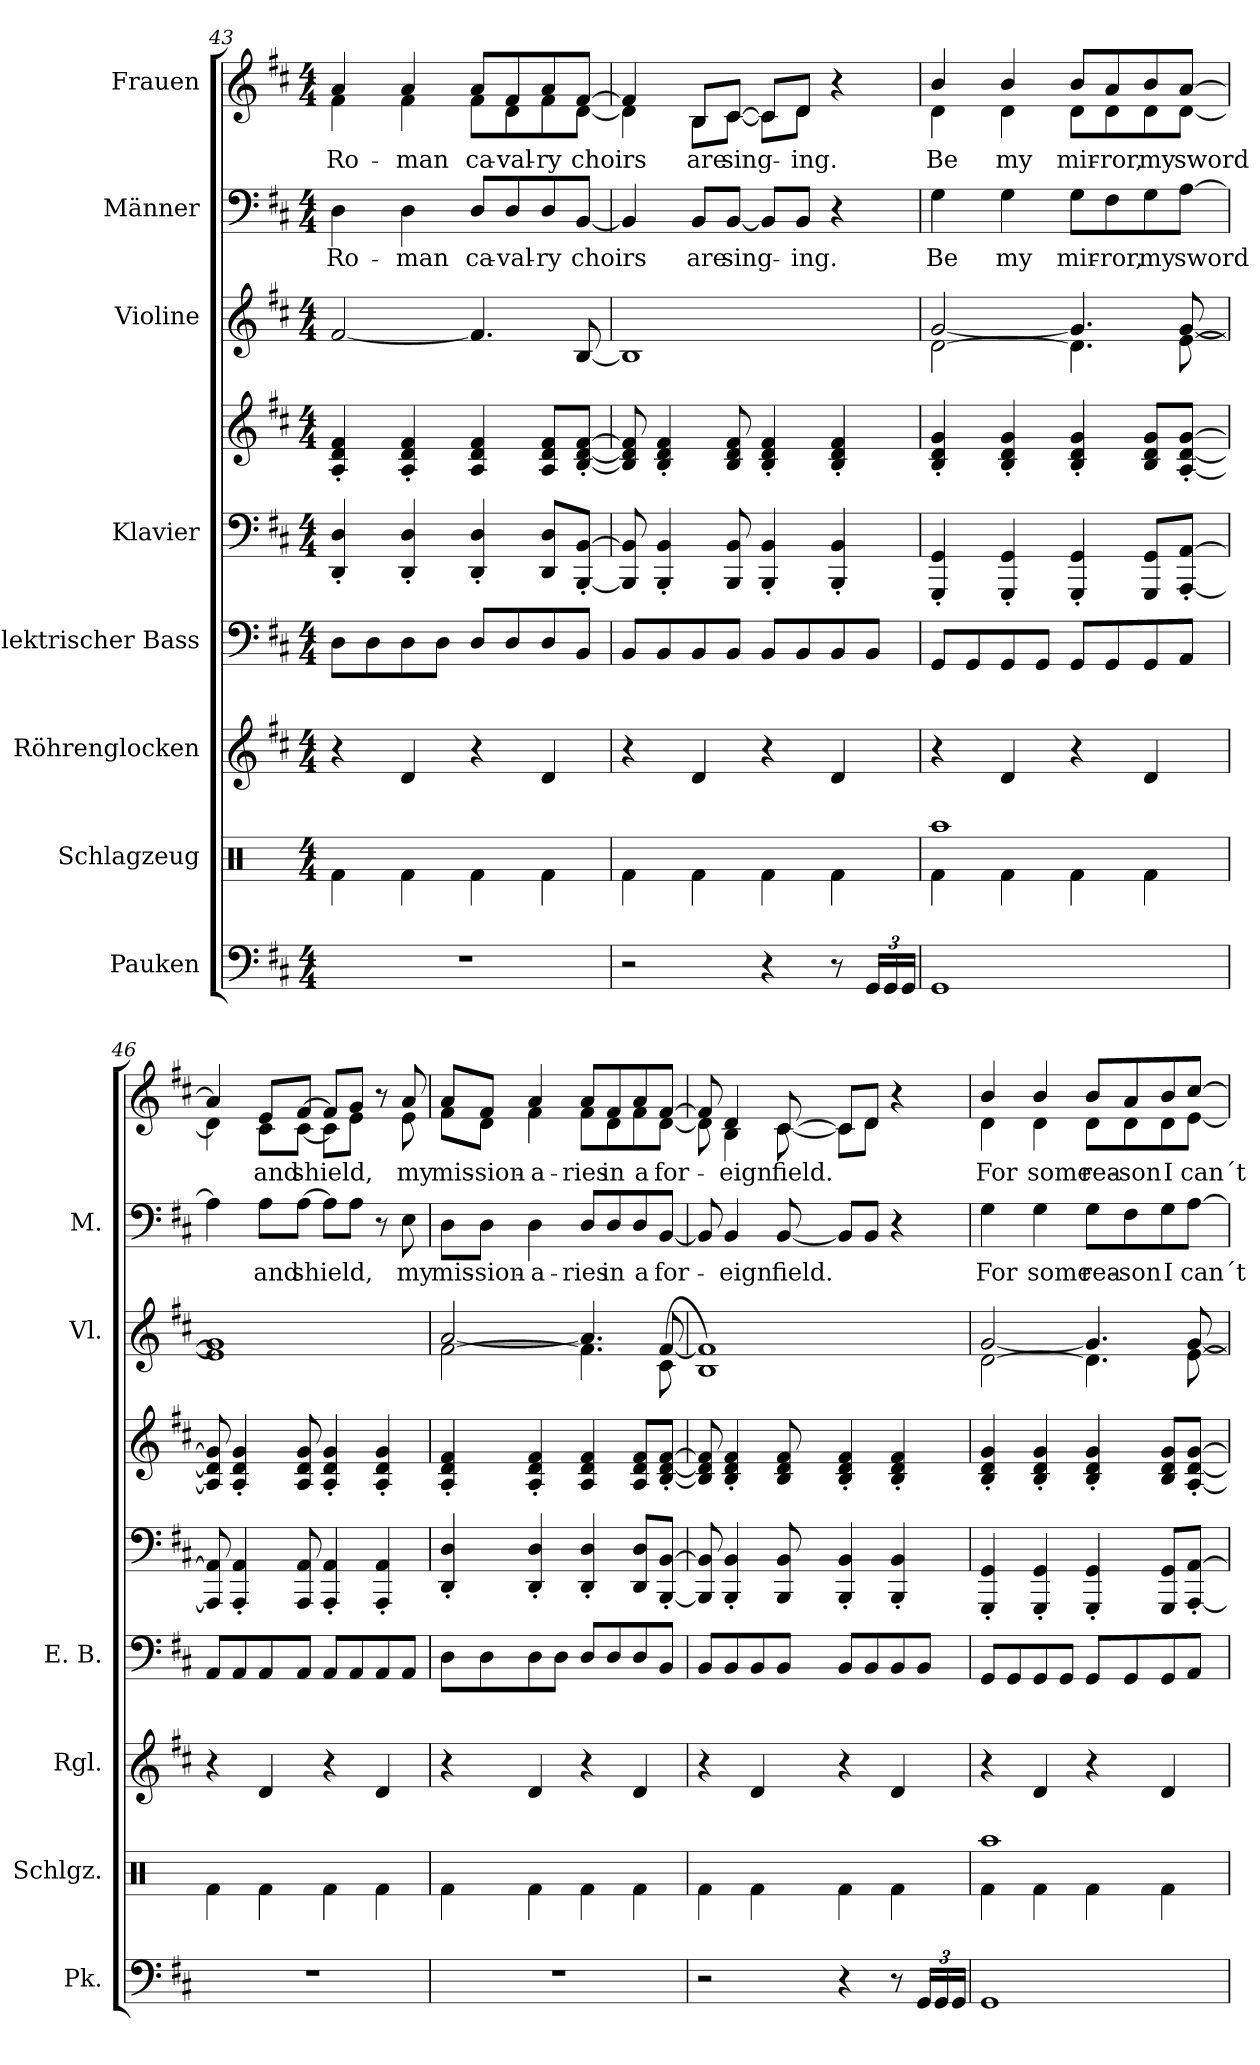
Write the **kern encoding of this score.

**kern	**kern	**kern	**kern	**kern	**kern	**kern	**kern	**text	**kern	**text
*part8	*part7	*part6	*part5	*part4	*part4	*part3	*part2	*part2	*part1	*part1
*staff9	*staff8	*staff7	*staff6	*staff5	*staff4	*staff3	*staff2	*staff2	*staff1	*staff1
*I"Pauken	*I"Schlagzeug	*I"Röhrenglocken	*I"Elektrischer Bass	*I"Klavier	*	*I"Violine	*I"Männer	*	*I"Frauen	*
*I'Pk.	*I'Schlgz.	*I'Rgl.	*I'E. B.	*	*	*I'Vl.	*I'M.	*	*	*
*clefF4	*clefX	*clefG2	*clefF4	*clefF4	*clefG2	*clefG2	*clefF4	*	*clefG2	*
*	*	*	*ITrd7c12	*	*	*	*	*	*	*
*k[f#c#]	*k[]	*k[f#c#]	*k[f#c#]	*k[f#c#]	*k[f#c#]	*k[f#c#]	*k[f#c#]	*	*k[f#c#]	*
*M4/4	*M4/4	*M4/4	*M4/4	*M4/4	*M4/4	*M4/4	*M4/4	*	*M4/4	*
=43	=43	=43	=43	=43	=43	=43	=43	=43	=43	=43
!	!	!	!	!	!	!	!	!LO:LY:b	!	!LO:LY:b
*	*	*	*	*	*	*	*	*	*^	*
1r	4Rf\	4r	8DD\L	4DD/' 4D/'	4A/' 4d/' 4f#/'	[2f#/	4D\	Ro-	4a/	4f#\	Ro-
.	.	.	8DD\	.	.	.	.	.	.	.	.
!	!	!	!	!	!	!	!	!LO:LY:b	!	!	!LO:LY:b
.	4Rf\	4d/	8DD\	4DD/' 4D/'	4A/' 4d/' 4f#/'	.	4D\	-man	4a/	4f#\	-man
.	.	.	8DD\J	.	.	.	.	.	.	.	.
!	!	!	!	!	!	!	!	!LO:LY:b	!	!	!LO:LY:b
.	4Rf\	4r	8DD/L	4DD/' 4D/'	4A/ 4d/ 4f#/	4.f#/]	8D/L	ca-	8a/L	8f#\L	ca-
!	!	!	!	!	!	!	!	!LO:LY:b	!	!	!LO:LY:b
.	.	.	8DD/	.	.	.	8D/	-val-	8f#/	8d\	-val-
!	!	!	!	!	!	!	!	!LO:LY:b	!	!	!LO:LY:b
.	4Rf\	4d/	8DD/	8DD/ 8D/L	8A/ 8d/ 8f#/L	.	8D/	-ry	8a/	8f#\	-ry
!	!	!	!	!	!	!	!	!LO:LY:b	!	!	!LO:LY:b
.	.	.	8BBB/J	[8BBB/' [8BB/'J	[8B/' [8d/' [8f#/'J	[8B/	[8BB/J	choirs	[8f#/J	[8d\J	choirs
=44	=44	=44	=44	=44	=44	=44	=44	=44	=44	=44	=44
2r	4Rf\	4r	8BBB/L	8BBB/] 8BB/]	8B/] 8d/] 8f#/]	1B]	4BB/]	.	4f#/]	4d\]	.
.	.	.	8BBB/	4BBB/' 4BB/'	4B/' 4d/' 4f#/'	.	.	.	.	.	.
!	!	!	!	!	!	!	!	!LO:LY:b	!	!	!LO:LY:b
.	4Rf\	4d/	8BBB/	.	.	.	8BB/L	are	8B/L	8B\L	are
!	!	!	!	!	!	!	!	!LO:LY:b	!	!	!LO:LY:b
.	.	.	8BBB/J	8BBB/ 8BB/	8B/ 8d/ 8f#/	.	[8BB/J	sing-	[8c#/J	[8c#\J	sing-
4r	4Rf\	4r	8BBB/L	4BBB/' 4BB/'	4B/' 4d/' 4f#/'	.	8BB/L]	.	8c#/L]	8c#\L]	.
!	!	!	!	!	!	!	!	!LO:LY:b	!	!	!LO:LY:b
.	.	.	8BBB/	.	.	.	8BB/J	-ing.	8d/J	8d\J	-ing.
8r	4Rf\	4d/	8BBB/	4BBB/' 4BB/'	4B/' 4d/' 4f#/'	.	4r	.	4r	4ryy	.
*Xbrackettup	*	*	*	*	*	*	*	*	*	*	*
24GG/LL	.	.	8BBB/J	.	.	.	.	.	.	.	.
24GG/	.	.	.	.	.	.	.	.	.	.	.
24GG/JJ	.	.	.	.	.	.	.	.	.	.	.
!!LO:LB:g=z	!!
=45	=45	=45	=45	=45	=45	=45	=45	=45	=45	=45	=45
*	*^	*	*	*	*	*^	*	*	*	*	*
!	!	!	!	!	!	!	!	!	!	!LO:LY:b	!	!	!LO:LY:b
1GG	4Rf\	1Raa	4r	8GGG/L	4GGG/' 4GG/'	4B/' 4d/' 4g/'	[2d\	[2g/	4G\	Be	4b/	4d\	Be
.	.	.	.	8GGG/	.	.	.	.	.	.	.	.	.
!	!	!	!	!	!	!	!	!	!	!LO:LY:b	!	!	!LO:LY:b
.	4Rf\	.	4d/	8GGG/	4GGG/' 4GG/'	4B/' 4d/' 4g/'	.	.	4G\	my	4b/	4d\	my
.	.	.	.	8GGG/J	.	.	.	.	.	.	.	.	.
!	!	!	!	!	!	!	!	!	!	!LO:LY:b	!	!	!LO:LY:b
.	4Rf\	.	4r	8GGG/L	4GGG/' 4GG/'	4B/' 4d/' 4g/'	4.d\]	4.g/]	8G\L	mir-	8b/L	8d\L	mir-
!	!	!	!	!	!	!	!	!	!	!LO:LY:b	!	!	!LO:LY:b
.	.	.	.	8GGG/	.	.	.	.	8F#\	-ror,	8a/	8d\	-ror,
!	!	!	!	!	!	!	!	!	!	!LO:LY:b	!	!	!LO:LY:b
.	4Rf\	.	4d/	8GGG/	8GGG/ 8GG/L	8B/ 8d/ 8g/L	.	.	8G\	my	8b/	8d\	my
!	!	!	!	!	!	!	!	!	!	!LO:LY:b	!	!	!LO:LY:b
.	.	.	.	8AAA/J	[8AAA/' [8AA/'J	[8A/' [8d/' [8g/'J	[8e\	[8g/	[8A\J	sword	[8a/J	[8d\J	sword
*	*v	*v	*	*	*	*	*	*	*	*	*	*	*
=46	=46	=46	=46	=46	=46	=46	=46	=46	=46	=46	=46	=46
1r	4Rf\	4r	8AAA/L	8AAA/] 8AA/]	8A/] 8d/] 8g/]	1e]	1g]	4A\]	.	4a/]	4d\]	.
.	.	.	8AAA/	4AAA/' 4AA/'	4A/' 4d/' 4g/'	.	.	.	.	.	.	.
!	!	!	!	!	!	!	!	!	!LO:LY:b	!	!	!LO:LY:b
.	4Rf\	4d/	8AAA/	.	.	.	.	8A\L	and	8e/L	8c#\L	and
!	!	!	!	!	!	!	!	!	!LO:LY:b	!	!	!LO:LY:b
.	.	.	8AAA/J	8AAA/ 8AA/	8A/ 8d/ 8g/	.	.	[8A\J	shield,	[8f#/J	[8c#\J	shield,
.	4Rf\	4r	8AAA/L	4AAA/' 4AA/'	4A/' 4d/' 4g/'	.	.	8A\L]	.	8f#/L]	8c#\L]	.
.	.	.	8AAA/	.	.	.	.	8A\J	.	8g/J	8e\J	.
.	4Rf\	4d/	8AAA/	4AAA/' 4AA/'	4A/' 4d/' 4g/'	.	.	8r	.	8r	8ryy	.
!	!	!	!	!	!	!	!	!	!LO:LY:b	!	!	!LO:LY:b
.	.	.	8AAA/J	.	.	.	.	8E\	my	8a/	8e\	my
=47	=47	=47	=47	=47	=47	=47	=47	=47	=47	=47	=47	=47
!	!	!	!	!	!	!	!	!	!LO:LY:b	!	!	!LO:LY:b
1r	4Rf\	4r	8DD\L	4DD/' 4D/'	4A/' 4d/' 4f#/'	[2f#\	[2a/	8D\L	mis-	8a/L	8f#\L	mis-
!	!	!	!	!	!	!	!	!	!LO:LY:b	!	!	!LO:LY:b
.	.	.	8DD\	.	.	.	.	8D\J	-sion-	8f#/J	8d\J	-sion-
!	!	!	!	!	!	!	!	!	!LO:LY:b	!	!	!LO:LY:b
.	4Rf\	4d/	8DD\	4DD/' 4D/'	4A/' 4d/' 4f#/'	.	.	4D\	-a-	4a/	4f#\	-a-
.	.	.	8DD\J	.	.	.	.	.	.	.	.	.
!	!	!	!	!	!	!	!	!	!LO:LY:b	!	!	!LO:LY:b
.	4Rf\	4r	8DD/L	4DD/' 4D/'	4A/ 4d/ 4f#/	4.f#\]	4.a/]	8D/L	-ries	8a/L	8f#\L	-ries
!	!	!	!	!	!	!	!	!	!LO:LY:b	!	!	!LO:LY:b
.	.	.	8DD/	.	.	.	.	8D/	in	8f#/	8d\	in
!	!	!	!	!	!	!	!	!	!LO:LY:b	!	!	!LO:LY:b
.	4Rf\	4d/	8DD/	8DD/ 8D/L	8A/ 8d/ 8f#/L	.	.	8D/	a	8a/	8f#\	a
!	!	!	!	!	!	!	!	!	!LO:LY:b	!	!	!LO:LY:b
.	.	.	8BBB/J	[8BBB/' [8BB/'J	[8B/' [8d/' [8f#/'J	(<8c#\	[8f#/	[8BB/J	for-	[8f#/J	[8d\J	for-
=48	=48	=48	=48	=48	=48	=48	=48	=48	=48	=48	=48	=48
2r	4Rf\	4r	8BBB/L	8BBB/] 8BB/]	8B/] 8d/] 8f#/]	1B)	1f#]	8BB/]	.	8f#/]	8d\]	.
!	!	!	!	!	!	!	!	!	!LO:LY:b	!	!	!LO:LY:b
.	.	.	8BBB/	4BBB/' 4BB/'	4B/' 4d/' 4f#/'	.	.	4BB/	-eign	4d/	4B\	-eign
.	4Rf\	4d/	8BBB/	.	.	.	.	.	.	.	.	.
!	!	!	!	!	!	!	!	!	!LO:LY:b	!	!	!LO:LY:b
.	.	.	8BBB/J	8BBB/ 8BB/	8B/ 8d/ 8f#/	.	.	[8BB/	field.	[8c#/	[8c#\	field.
4r	4Rf\	4r	8BBB/L	4BBB/' 4BB/'	4B/' 4d/' 4f#/'	.	.	8BB/L]	.	8c#/L]	8c#\L]	.
.	.	.	8BBB/	.	.	.	.	8BB/J	.	8d/J	8d\J	.
8r	4Rf\	4d/	8BBB/	4BBB/' 4BB/'	4B/' 4d/' 4f#/'	.	.	4r	.	4r	4ryy	.
24GG/LL	.	.	8BBB/J	.	.	.	.	.	.	.	.	.
24GG/	.	.	.	.	.	.	.	.	.	.	.	.
24GG/JJ	.	.	.	.	.	.	.	.	.	.	.	.
=49	=49	=49	=49	=49	=49	=49	=49	=49	=49	=49	=49	=49
*	*^	*	*	*	*	*	*	*	*	*	*	*
!	!	!	!	!	!	!	!	!	!	!LO:LY:b	!	!	!LO:LY:b
1GG	4Rf\	1Raa	4r	8GGG/L	4GGG/' 4GG/'	4B/' 4d/' 4g/'	[2d\	[2g/	4G\	For	4b/	4d\	For
.	.	.	.	8GGG/	.	.	.	.	.	.	.	.	.
!	!	!	!	!	!	!	!	!	!	!LO:LY:b	!	!	!LO:LY:b
.	4Rf\	.	4d/	8GGG/	4GGG/' 4GG/'	4B/' 4d/' 4g/'	.	.	4G\	some	4b/	4d\	some
.	.	.	.	8GGG/J	.	.	.	.	.	.	.	.	.
!	!	!	!	!	!	!	!	!	!	!LO:LY:b	!	!	!LO:LY:b
.	4Rf\	.	4r	8GGG/L	4GGG/' 4GG/'	4B/' 4d/' 4g/'	4.d\]	4.g/]	8G\L	rea-	8b/L	8d\L	rea-
!	!	!	!	!	!	!	!	!	!	!LO:LY:b	!	!	!LO:LY:b
.	.	.	.	8GGG/	.	.	.	.	8F#\	-son	8a/	8d\	-son
!	!	!	!	!	!	!	!	!	!	!LO:LY:b	!	!	!LO:LY:b
.	4Rf\	.	4d/	8GGG/	8GGG/ 8GG/L	8B/ 8d/ 8g/L	.	.	8G\	I	8b/	8d\	I
!	!	!	!	!	!	!	!	!	!	!LO:LY:b	!	!	!LO:LY:b
.	.	.	.	8AAA/J	[8AAA/' [8AA/'J	[8A/' [8d/' [8g/'J	[8e\	[8g/	[8A\J	can´t	[8cc#/J	[8e\J	can´t
*	*v	*v	*	*	*	*	*v	*v	*	*	*v	*v	*
=	=	=	=	=	=	=	=	=	=	=
*-	*-	*-	*-	*-	*-	*-	*-	*-	*-	*-
